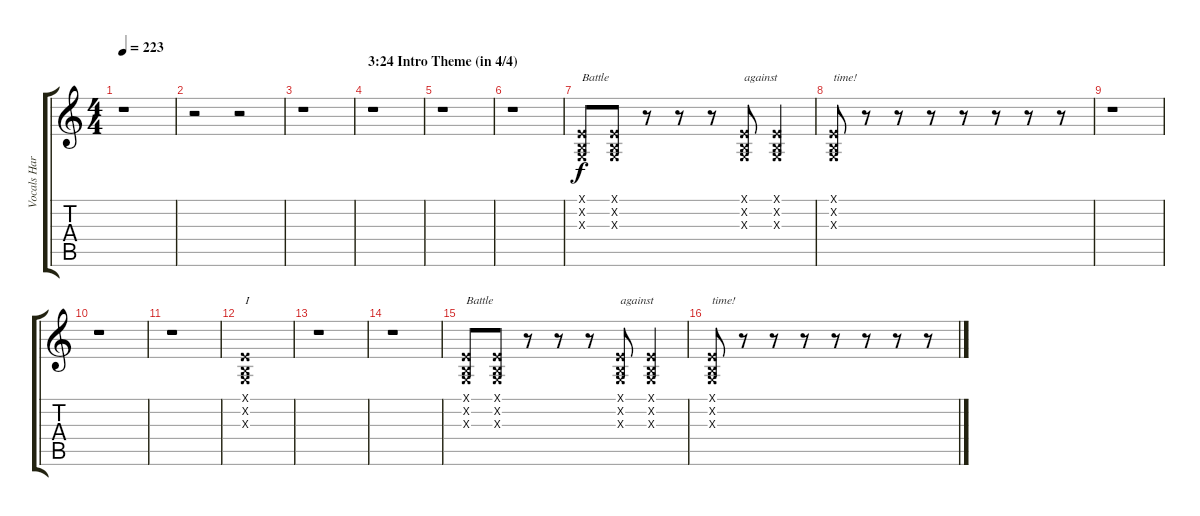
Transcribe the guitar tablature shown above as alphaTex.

\track ("Vocals Harsh" "Vocals Har") {instrument timpani}
\staff {score tabs}
\tuning (E4 B3 G3 D3 A2 E2) {hide}
\ts (4 4)
\tempo 223
\clef g2
\ks c
r.1{dy f} |
r.2 r.2 |
r.1 |
\section ("" "3:24 Intro Theme (in 4/4)")
r.1 |
r.1 |
r.1 |
(0.1{x} 0.2{x} 0.3{x}).8{txt "Battle"} (0.1{x} 0.2{x} 0.3{x}).8 r.8 r.8 r.8 (0.1{x} 0.2{x} 0.3{x}).8{txt "against"} (0.1{x} 0.2{x} 0.3{x}).4 |
(0.1{x} 0.2{x} 0.3{x}).8{txt "time!"} r.8 r.8 r.8 r.8 r.8 r.8 r.8 |
r.1 |
r.1 |
r.1 |
(0.1{x} 0.2{x} 0.3{x}).1{txt "I"} |
r.1 |
r.1 |
(0.1{x} 0.2{x} 0.3{x}).8{txt "Battle"} (0.1{x} 0.2{x} 0.3{x}).8 r.8 r.8 r.8 (0.1{x} 0.2{x} 0.3{x}).8{txt "against"} (0.1{x} 0.2{x} 0.3{x}).4 |
(0.1{x} 0.2{x} 0.3{x}).8{txt "time!"} r.8 r.8 r.8 r.8 r.8 r.8 r.8
